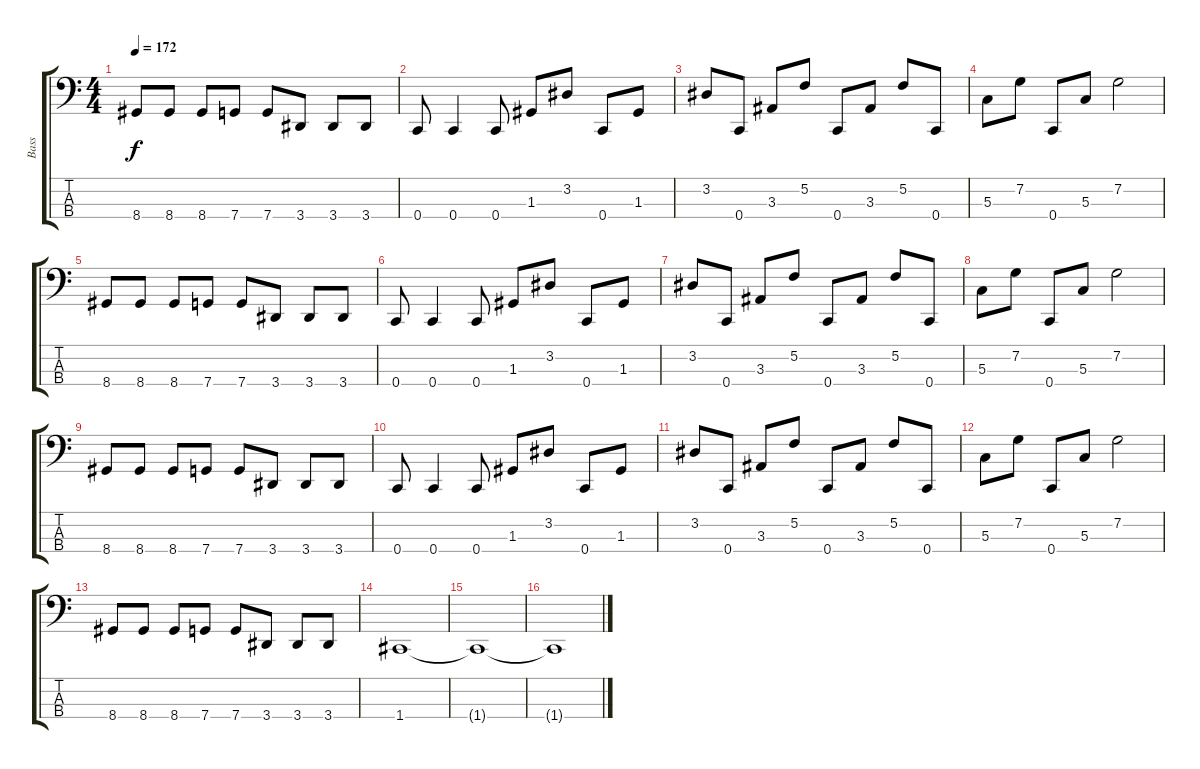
\track ("Bass" "Bass") {instrument electricbasspick}
\staff {score tabs}
\tuning (F2 C2 G1 C1) {hide}
\ts (4 4)
\tempo 172
\clef f4
\ks c
8.4.8{dy f} 8.4.8 8.4.8 7.4.8 7.4.8 3.4.8 3.4.8 3.4.8 |
0.4.8 0.4.4 0.4.8 1.3.8 3.2.8 0.4.8 1.3.8 |
3.2.8 0.4.8 3.3.8 5.2.8 0.4.8 3.3.8 5.2.8 0.4.8 |
5.3.8 7.2.8 0.4.8 5.3.8 7.2.2 |
8.4.8 8.4.8 8.4.8 7.4.8 7.4.8 3.4.8 3.4.8 3.4.8 |
0.4.8 0.4.4 0.4.8 1.3.8 3.2.8 0.4.8 1.3.8 |
3.2.8 0.4.8 3.3.8 5.2.8 0.4.8 3.3.8 5.2.8 0.4.8 |
5.3.8 7.2.8 0.4.8 5.3.8 7.2.2 |
8.4.8 8.4.8 8.4.8 7.4.8 7.4.8 3.4.8 3.4.8 3.4.8 |
0.4.8 0.4.4 0.4.8 1.3.8 3.2.8 0.4.8 1.3.8 |
3.2.8 0.4.8 3.3.8 5.2.8 0.4.8 3.3.8 5.2.8 0.4.8 |
5.3.8 7.2.8 0.4.8 5.3.8 7.2.2 |
8.4.8 8.4.8 8.4.8 7.4.8 7.4.8 3.4.8 3.4.8 3.4.8 |
1.4.1 |
1.4{t}.1 |
1.4{t}.1
